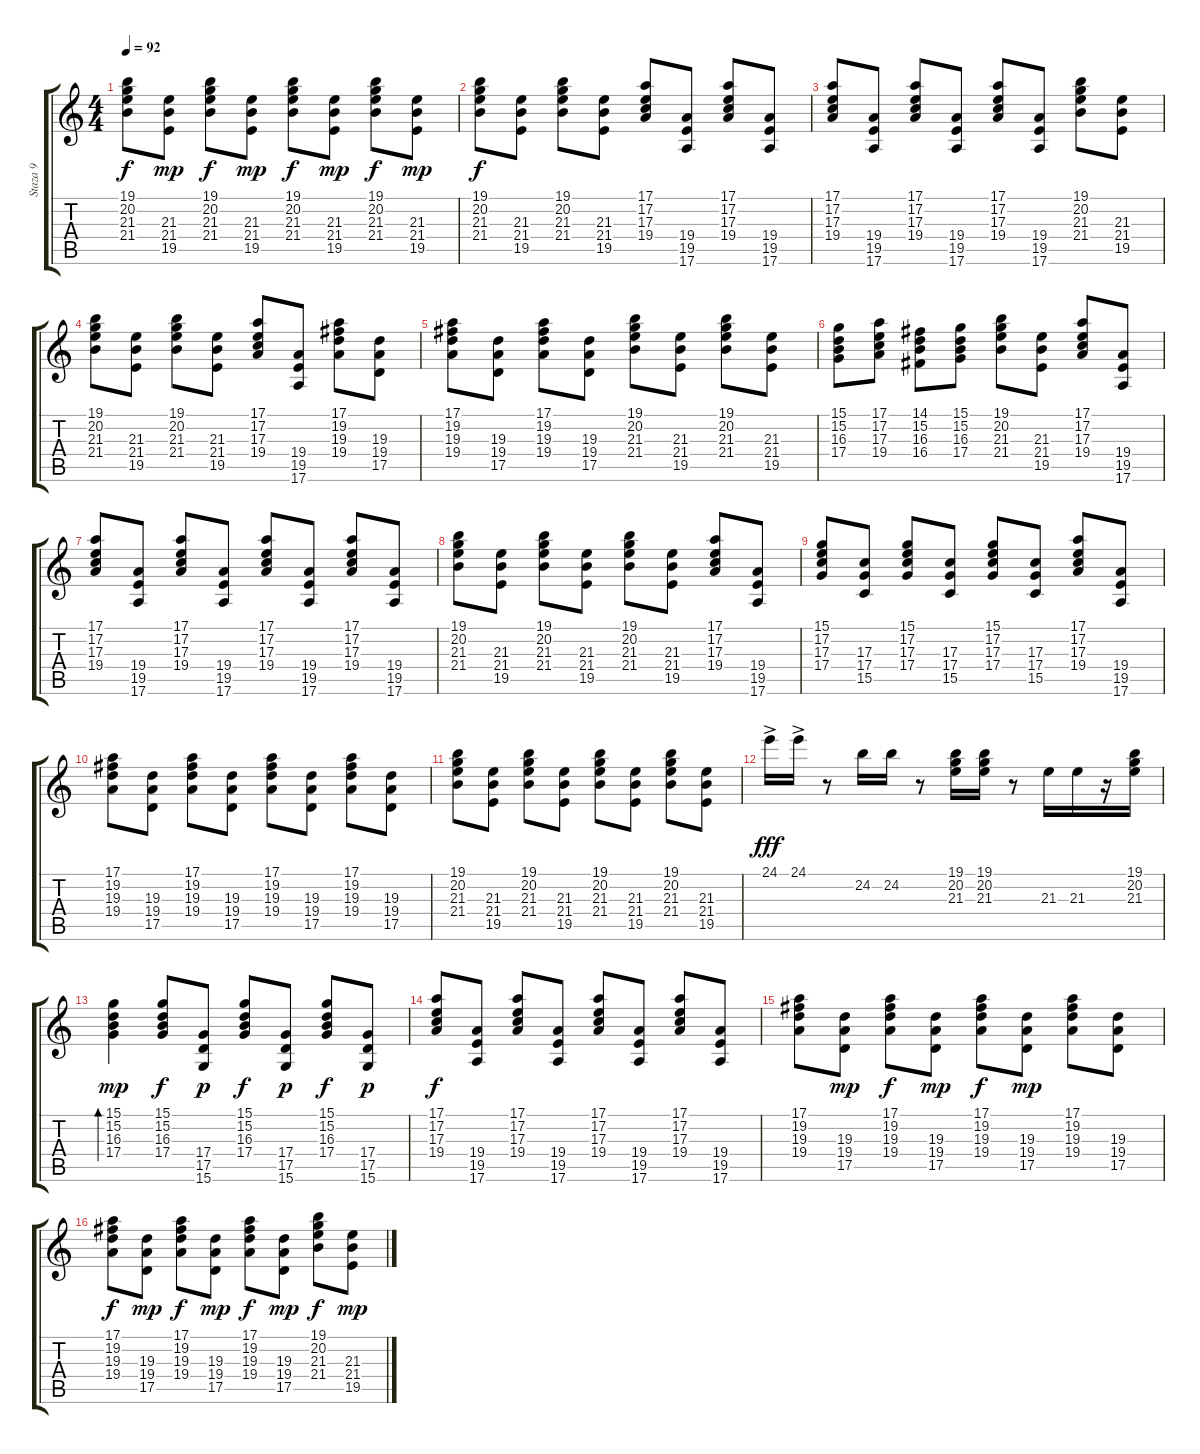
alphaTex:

\track ("Staza 9" "Staza 9") {instrument acousticgrandpiano}
\staff {score tabs}
\tuning (E4 B3 G3 D3 A2 E2) {hide}
\ts (4 4)
\tempo 92
\clef g2
\ks c
(19.1 20.2 21.3 21.4).8{dy f} (21.3 21.4 19.5).8{dy mp} (19.1 20.2 21.3 21.4).8{dy f} (21.3 21.4 19.5).8{dy mp} (19.1 20.2 21.3 21.4).8{dy f} (21.3 21.4 19.5).8{dy mp} (19.1 20.2 21.3 21.4).8{dy f} (21.3 21.4 19.5).8{dy mp} |
(19.1 20.2 21.3 21.4).8{dy f} (21.3 21.4 19.5).8 (19.1 20.2 21.3 21.4).8 (21.3 21.4 19.5).8 (17.1 17.2 17.3 19.4).8 (19.4 19.5 17.6).8 (17.1 17.2 17.3 19.4).8 (19.4 19.5 17.6).8 |
(17.1 17.2 17.3 19.4).8 (19.4 19.5 17.6).8 (17.1 17.2 17.3 19.4).8 (19.4 19.5 17.6).8 (17.1 17.2 17.3 19.4).8 (19.4 19.5 17.6).8 (19.1 20.2 21.3 21.4).8 (21.3 21.4 19.5).8 |
(19.1 20.2 21.3 21.4).8 (21.3 21.4 19.5).8 (19.1 20.2 21.3 21.4).8 (21.3 21.4 19.5).8 (17.1 17.2 17.3 19.4).8 (19.4 19.5 17.6).8 (17.1 19.2 19.3 19.4).8 (19.3 19.4 17.5).8 |
(17.1 19.2 19.3 19.4).8 (19.3 19.4 17.5).8 (17.1 19.2 19.3 19.4).8 (19.3 19.4 17.5).8 (19.1 20.2 21.3 21.4).8 (21.3 21.4 19.5).8 (19.1 20.2 21.3 21.4).8 (21.3 21.4 19.5).8 |
(15.1 15.2 16.3 17.4).8 (17.1 17.2 17.3 19.4).8 (14.1 15.2 16.3 16.4).8 (15.1 15.2 16.3 17.4).8 (19.1 20.2 21.3 21.4).8 (21.3 21.4 19.5).8 (17.1 17.2 17.3 19.4).8 (19.4 19.5 17.6).8 |
(17.1 17.2 17.3 19.4).8 (19.4 19.5 17.6).8 (17.1 17.2 17.3 19.4).8 (19.4 19.5 17.6).8 (17.1 17.2 17.3 19.4).8 (19.4 19.5 17.6).8 (17.1 17.2 17.3 19.4).8 (19.4 19.5 17.6).8 |
(19.1 20.2 21.3 21.4).8 (21.3 21.4 19.5).8 (19.1 20.2 21.3 21.4).8 (21.3 21.4 19.5).8 (19.1 20.2 21.3 21.4).8 (21.3 21.4 19.5).8 (17.1 17.2 17.3 19.4).8 (19.4 19.5 17.6).8 |
(15.1 17.2 17.3 17.4).8 (17.3 17.4 15.5).8 (15.1 17.2 17.3 17.4).8 (17.3 17.4 15.5).8 (15.1 17.2 17.3 17.4).8 (17.3 17.4 15.5).8 (17.1 17.2 17.3 19.4).8 (19.4 19.5 17.6).8 |
(17.1 19.2 19.3 19.4).8 (19.3 19.4 17.5).8 (17.1 19.2 19.3 19.4).8 (19.3 19.4 17.5).8 (17.1 19.2 19.3 19.4).8 (19.3 19.4 17.5).8 (17.1 19.2 19.3 19.4).8 (19.3 19.4 17.5).8 |
(19.1 20.2 21.3 21.4).8 (21.3 21.4 19.5).8 (19.1 20.2 21.3 21.4).8 (21.3 21.4 19.5).8 (19.1 20.2 21.3 21.4).8 (21.3 21.4 19.5).8 (19.1 20.2 21.3 21.4).8 (21.3 21.4 19.5).8 |
24.1{ac}.16{dy fff} 24.1{ac}.16 r.8 24.2.16 24.2.16 r.8 (19.1 20.2 21.3).16 (19.1 20.2 21.3).16 r.8 21.3.16 21.3.16 r.16 (19.1 20.2 21.3).16 |
(15.1 15.2 16.3 17.4).4{bd 120 dy mp} (15.1 15.2 16.3 17.4).8{dy f} (17.4 17.5 15.6).8{dy p} (15.1 15.2 16.3 17.4).8{dy f} (17.4 17.5 15.6).8{dy p} (15.1 15.2 16.3 17.4).8{dy f} (17.4 17.5 15.6).8{dy p} |
(17.1 17.2 17.3 19.4).8{dy f} (19.4 19.5 17.6).8 (17.1 17.2 17.3 19.4).8 (19.4 19.5 17.6).8 (17.1 17.2 17.3 19.4).8 (19.4 19.5 17.6).8 (17.1 17.2 17.3 19.4).8 (19.4 19.5 17.6).8 |
(17.1 19.2 19.3 19.4).8 (19.3 19.4 17.5).8{dy mp} (17.1 19.2 19.3 19.4).8{dy f} (19.3 19.4 17.5).8{dy mp} (17.1 19.2 19.3 19.4).8{dy f} (19.3 19.4 17.5).8{dy mp} (17.1 19.2 19.3 19.4).8 (19.3 19.4 17.5).8 |
(17.1 19.2 19.3 19.4).8{dy f} (19.3 19.4 17.5).8{dy mp} (17.1 19.2 19.3 19.4).8{dy f} (19.3 19.4 17.5).8{dy mp} (17.1 19.2 19.3 19.4).8{dy f} (19.3 19.4 17.5).8{dy mp} (19.1 20.2 21.3 21.4).8{dy f} (21.3 21.4 19.5).8{dy mp}
